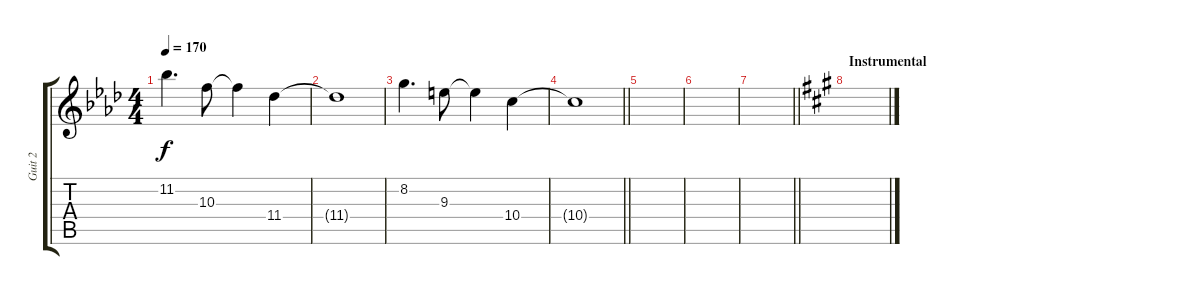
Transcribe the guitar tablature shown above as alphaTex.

\track ("Guit 2" "Guit 2") {instrument overdrivenguitar}
\staff {score tabs}
\tuning (E4 B3 G3 D3 A2 E2) {hide}
\ts (4 4)
\tempo 170
\clef g2
\ks fminor
11.2.4{d dy f} 10.3.8 10.3{t}.4 11.4.4 |
11.4{t}.1 |
8.2.4{d} 9.3.8 9.3{t}.4 10.4.4 |
\barLineRight lightlight
10.4{t}.1 |
|
|
\barLineRight lightlight
|
\section ("" "Instrumental")
\ks f#minor
